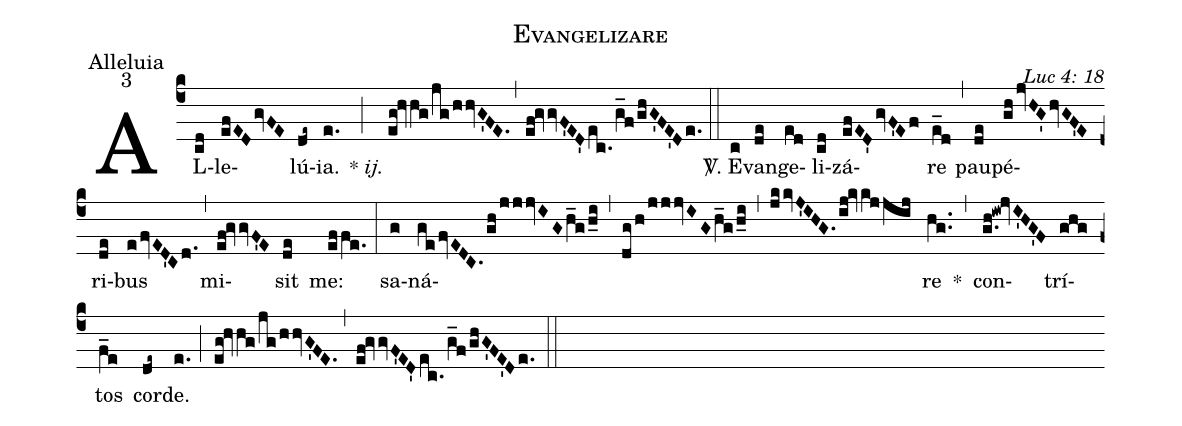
name: Evangelizare;
office-part: Alleluia;
mode: 3;
commentary: Luc 4: 18;
%%
(c4) AL(cd)le(efEDgvFE)lú(de~)ia.(e.) {*}~<i>ij.</i>(;) (eg!hvhg/jg/hhvG'FE.) (,) (ef!gvvF'ED'ec./g_f/ghG'FE'De.) (::)
<sp>V/</sp>. E(c)van(de)ge(ed)li(cd)zá(efED'gvF'Ef)re(e_d) (,) pau(de)pé(ghjvHG'hvGF'E)ri(de)bus(efvED'Cd.) (,) mi(ef!gvvF'E)sit(de) me:(effe.) (:)
sa(g)ná(gefvEDC.gh/jjjvIGh_g/h_i)(,)(dg/h/jjjvIGh_g/h_i)(,)(jkkvJ'IHG.ij!kvkjjij)re(hg..) *(,)
con(g.h!iw!jvI'HG'F)trí(ghg)tos(f_e) cor(de~)de.(e.) (;) (eg!hvhg/jg/hhvG'FE.) (,) (ef!gvvF'ED'ec./g_f/ghG'FE'De.) (::)
